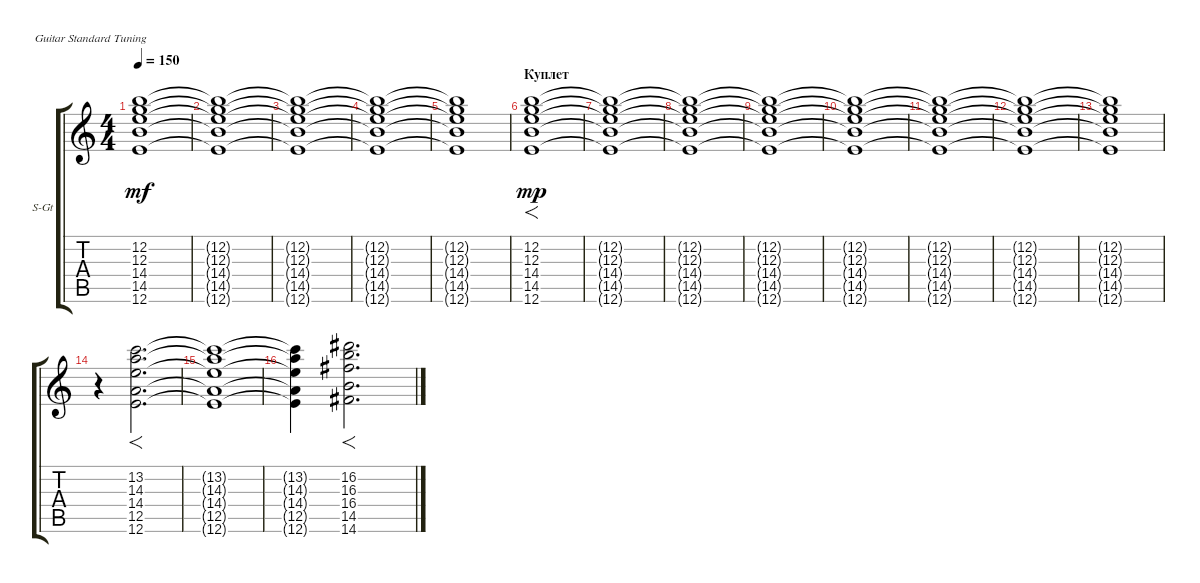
\defaultSystemsLayout 4
\bracketExtendMode groupsimilarinstruments
\firstSystemTrackNameOrientation horizontal
\otherSystemsTrackNameOrientation horizontal
\track ("А. Андреев (Клавиши)" "S-Gt") {instrument acousticguitarsteel}
\staff {score tabs}
\tuning (E4 B3 G3 D3 A2 E2)
\ts (4 4)
\tempo 150
\clef g2
\ks c
(12.2{t} 12.3{t} 14.4{t} 14.5{t} 12.6{t}).1{dy mf} |
(12.2{t} 12.3{t} 14.4{t} 14.5{t} 12.6{t}).1 |
(12.2{t} 12.3{t} 14.4{t} 14.5{t} 12.6{t}).1 |
(12.2{t} 12.3{t} 14.4{t} 14.5{t} 12.6{t}).1 |
(12.2{t} 12.3{t} 14.4{t} 14.5{t} 12.6{t}).1 |
\section ("" "Куплет")
(12.2 12.3 14.4 14.5 12.6).1{f dy mp} |
(12.2{t} 12.3{t} 14.4{t} 14.5{t} 12.6{t}).1 |
(12.2{t} 12.3{t} 14.4{t} 14.5{t} 12.6{t}).1 |
(12.2{t} 12.3{t} 14.4{t} 14.5{t} 12.6{t}).1 |
(12.2{t} 12.3{t} 14.4{t} 14.5{t} 12.6{t}).1 |
(12.2{t} 12.3{t} 14.4{t} 14.5{t} 12.6{t}).1 |
(12.2{t} 12.3{t} 14.4{t} 14.5{t} 12.6{t}).1 |
(12.2{t} 12.3{t} 14.4{t} 14.5{t} 12.6{t}).1 |
r.4 (13.2 14.3 14.4 12.5 12.6).2{f d} |
(13.2{t} 14.3{t} 14.4{t} 12.5{t} 12.6{t}).1 |
(13.2{t} 14.3{t} 14.4{t} 12.5{t} 12.6{t}).4 (14.6 14.5 16.4 16.3 16.2).2{f d}
